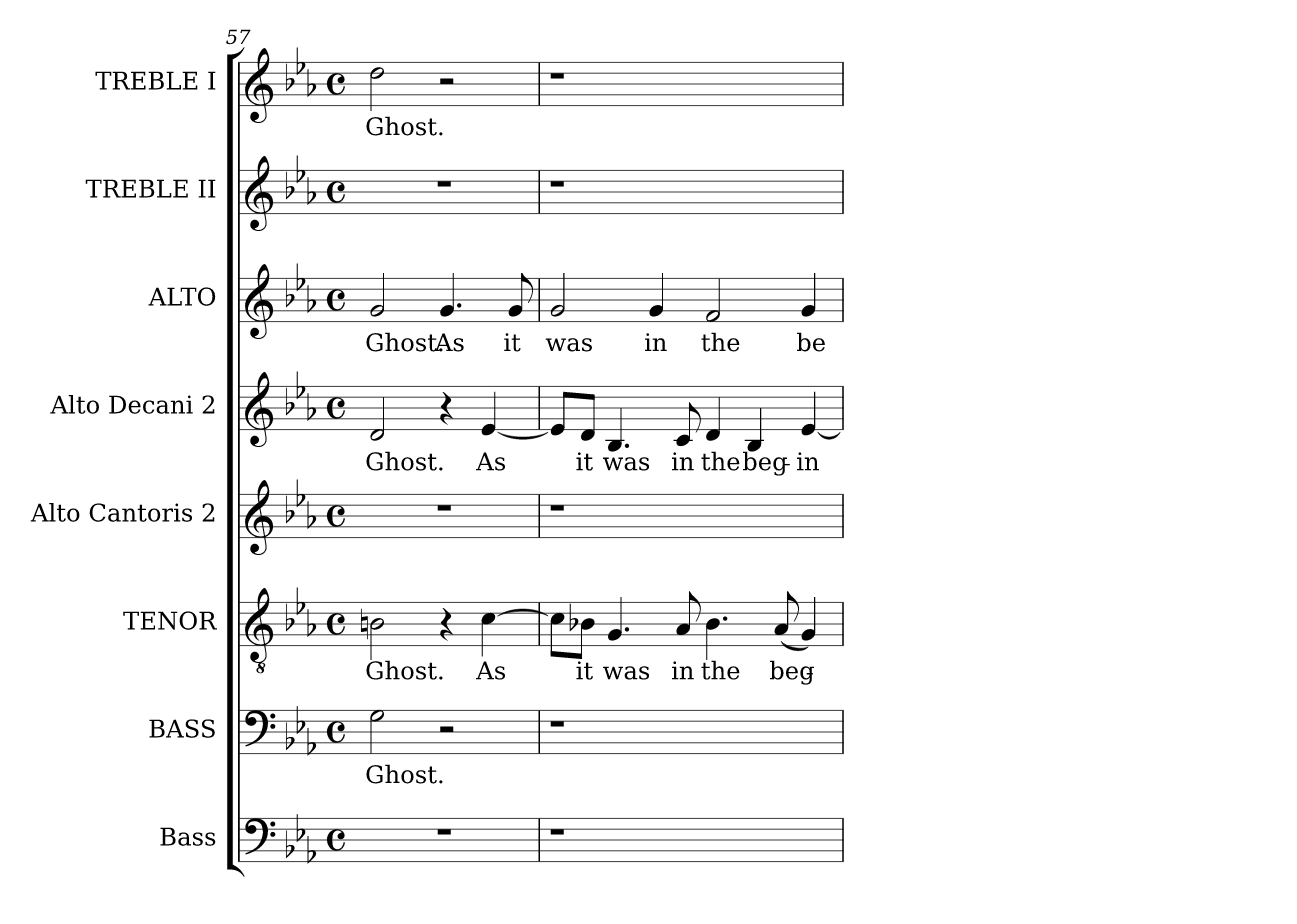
**kern	**kern	**text	**kern	**text	**kern	**kern	**text	**kern	**text	**kern	**kern	**text
*part8	*part7	*part7	*part6	*part6	*part5	*part4	*part4	*part3	*part3	*part2	*part1	*part1
*staff8	*staff7	*staff7	*staff6	*staff6	*staff5	*staff4	*staff4	*staff3	*staff3	*staff2	*staff1	*staff1
*I"Bass	*I"BASS	*	*I"TENOR	*	*I"Alto Cantoris 2	*I"Alto Decani 2	*	*I"ALTO	*	*I"TREBLE II	*I"TREBLE I	*
*I'B.	*I'B.	*	*I'T.	*	*I'A.Can.2	*I'A.Dec.2	*	*	*	*	*	*
*clefF4	*clefF4	*	*clefGv2	*	*clefG2	*clefG2	*	*clefG2	*	*clefG2	*clefG2	*
*	*	*	*ITrd7c12	*	*	*	*	*	*	*	*	*
*k[b-e-a-]	*k[b-e-a-]	*	*k[b-e-a-]	*	*k[b-e-a-]	*k[b-e-a-]	*	*k[b-e-a-]	*	*k[b-e-a-]	*k[b-e-a-]	*
*E-:	*E-:	*	*E-:	*	*E-:	*E-:	*	*E-:	*	*E-:	*E-:	*
*M4/4	*M4/4	*	*M4/4	*	*M4/4	*M4/4	*	*M4/4	*	*M4/4	*M4/4	*
*met(c)	*met(c)	*	*met(c)	*	*met(c)	*met(c)	*	*met(c)	*	*met(c)	*met(c)	*
=57	=57	=57	=57	=57	=57	=57	=57	=57	=57	=57	=57	=57
!	!	!LO:LY:b:color=#000000	!	!	!	!	!	!	!	!	!	!
!	!	!	!	!LO:LY:b:color=#000000	!	!	!	!	!	!	!	!
!	!	!	!	!	!	!	!LO:LY:b:color=#000000	!	!	!	!	!
!	!	!	!	!	!	!	!	!	!LO:LY:b:color=#000000	!	!	!
!	!	!	!	!	!	!	!	!	!	!	!	!LO:LY:b:color=#000000
1r	2Gi\	Ghost.	2BBni\	Ghost.	1r	2di/	Ghost.	2gi/	Ghost.	1r	2ddi\	Ghost.
!	!	!	!	!	!	!	!	!	!LO:LY:b:color=#000000	!	!	!
.	2r	.	4r	.	.	4r	.	4.gi/	As	.	2r	.
!	!	!	!	!LO:LY:b:color=#000000	!	!	!	!	!	!	!	!
!	!	!	!	!	!	!	!LO:LY:b:color=#000000	!	!	!	!	!
.	.	.	[4Ci\	As	.	[4e-i/	As	.	.	.	.	.
!	!	!	!	!	!	!	!	!	!LO:LY:b:color=#000000	!	!	!
.	.	.	.	.	.	.	.	8gi/	it	.	.	.
!!LO:LB:g=z
=58	=58	=58	=58	=58	=58	=58	=58	=58	=58	=58	=58	=58
!LO:N:vis=1	!LO:N:vis=1	!	!	!	!LO:N:vis=1	!	!	!	!	!	!	!
!	!	!	!	!	!	!	!	!	!LO:LY:b:color=#000000	!LO:N:vis=1	!LO:N:vis=1	!
1r	1r	.	8Ci\L]	.	1r	8e-i/L]	.	2gi/	was	1r	1r	.
!	!	!	!	!LO:LY:b:color=#000000	!	!	!	!	!	!	!	!
!	!	!	!	!	!	!	!LO:LY:b:color=#000000	!	!	!	!	!
.	.	.	8BB-Xi\J	it	.	8di/J	it	.	.	.	.	.
!	!	!	!	!LO:LY:b:color=#000000	!	!	!	!	!	!	!	!
!	!	!	!	!	!	!	!LO:LY:b:color=#000000	!	!	!	!	!
.	.	.	4.GGi/	was	.	4.B-i/	was	.	.	.	.	.
!	!	!	!	!	!	!	!	!	!LO:LY:b:color=#000000	!	!	!
.	.	.	.	.	.	.	.	4gi/	in	.	.	.
!	!	!	!	!LO:LY:b:color=#000000	!	!	!	!	!	!	!	!
!	!	!	!	!	!	!	!LO:LY:b:color=#000000	!	!	!	!	!
.	.	.	8AA-i/	in	.	8ci/	in	.	.	.	.	.
!	!	!	!	!LO:LY:b:color=#000000	!	!	!	!	!	!	!	!
!	!	!	!	!	!	!	!LO:LY:b:color=#000000	!	!	!	!	!
!	!	!	!	!	!	!	!	!	!LO:LY:b:color=#000000	!	!	!
.	.	.	4.BB-i\	the	.	4di/	the	2fi/	the	.	.	.
!	!	!	!	!	!	!	!LO:LY:b:color=#000000	!	!	!	!	!
2ryy	2ryy	.	.	.	2ryy	4B-i/	beg-	.	.	2ryy	2ryy	.
!	!	!	!	!LO:LY:b:color=#000000	!	!	!	!	!	!	!	!
.	.	.	(8AA-i/	beg-	.	.	.	.	.	.	.	.
!	!	!	!	!	!	!	!LO:LY:b:color=#000000	!	!	!	!	!
!	!	!	!	!	!	!	!	!	!LO:LY:b:color=#000000	!	!	!
.	.	.	4GGi/)	.	.	[4e-i/	-in-	4gi/	be-	.	.	.
=	=	=	=	=	=	=	=	=	=	=	=	=
*-	*-	*-	*-	*-	*-	*-	*-	*-	*-	*-	*-	*-
